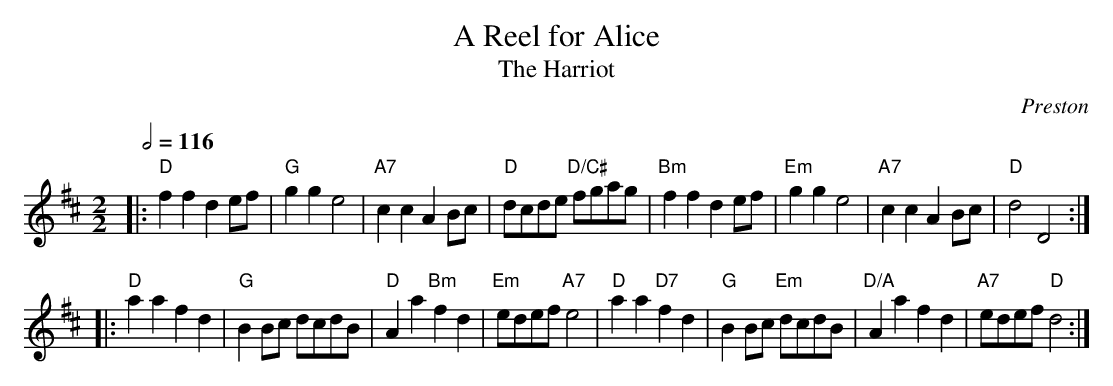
X:1
T:A Reel for Alice
T:The Harriot
Q:1/2=116
M:2/2
L:1/4
C:Preston
K:D
|: "D"ff de/f/ | "G"gg e2 | "A7"cc AB/c/ | "D"d/c/d/e/ "D/C#"f/g/a/g/ |\
"Bm"ff de/f/ | "Em"gg e2 | "A7"cc AB/c/ | "D"d2 D2 :|
|: "D"aa fd | "G"BB/c/ d/c/d/B/ | "D"Aa "Bm"fd | "Em"e/d/e/f/ "A7"e2 |\
"D"aa "D7"fd | "G"BB/c/ "Em"d/c/d/B/ | "D/A"Aa fd | "A7"e/d/e/f/ "D"d2 :|
